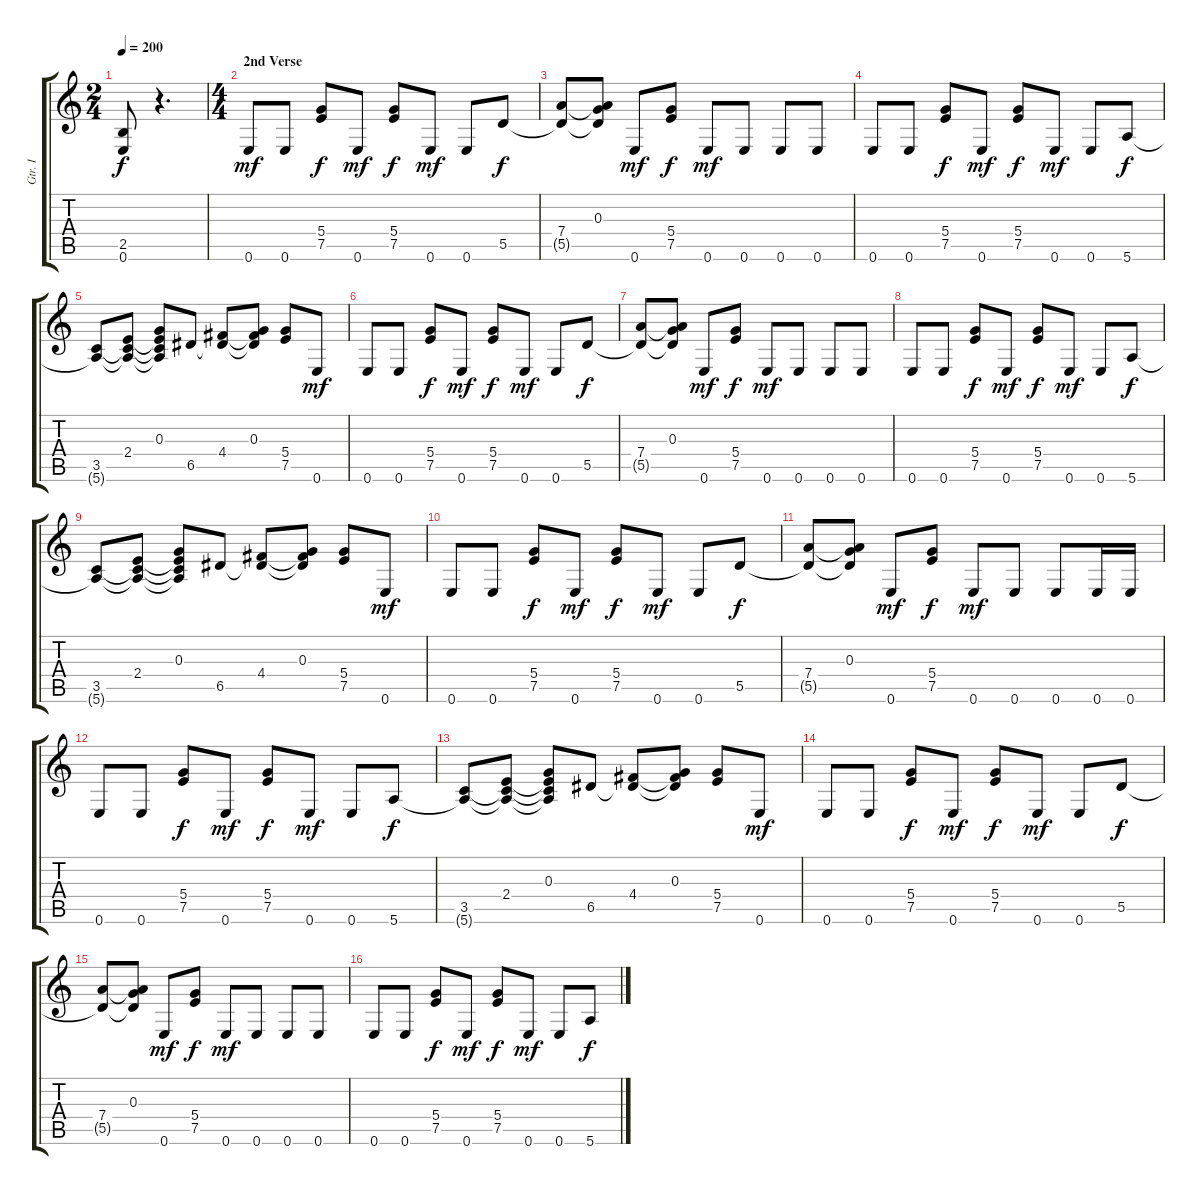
\track ("Gtr. I" "Gtr. I") {instrument overdrivenguitar}
\staff {score tabs}
\tuning (E4 B3 G3 D3 A2 E2) {hide}
\ts (2 4)
\tempo 200
\clef g2
\ks c
(2.5 0.6).8{dy f} r.4{d} |
\ts (4 4)
\section ("" "2nd Verse")
0.6.8{dy mf} 0.6.8 (5.4 7.5).8{dy f} 0.6.8{dy mf} (5.4 7.5).8{dy f} 0.6.8{dy mf} 0.6.8 5.5.8{dy f} |
(7.4 5.5{t}).8 (0.3 7.4{t} 5.5{t}).8 0.6.8{dy mf} (5.4 7.5).8{dy f} 0.6.8{dy mf} 0.6.8 0.6.8 0.6.8 |
0.6.8 0.6.8 (5.4 7.5).8{dy f} 0.6.8{dy mf} (5.4 7.5).8{dy f} 0.6.8{dy mf} 0.6.8 5.6.8{dy f} |
(3.5 5.6{t}).8 (2.4 3.5{t} 5.6{t}).8 (0.3 2.4{t} 3.5{t} 5.6{t}).8 6.5.8 (4.4 6.5{t}).8 (0.3 4.4{t} 6.5{t}).8 (5.4 7.5).8 0.6.8{dy mf} |
0.6.8 0.6.8 (5.4 7.5).8{dy f} 0.6.8{dy mf} (5.4 7.5).8{dy f} 0.6.8{dy mf} 0.6.8 5.5.8{dy f} |
(7.4 5.5{t}).8 (0.3 7.4{t} 5.5{t}).8 0.6.8{dy mf} (5.4 7.5).8{dy f} 0.6.8{dy mf} 0.6.8 0.6.8 0.6.8 |
0.6.8 0.6.8 (5.4 7.5).8{dy f} 0.6.8{dy mf} (5.4 7.5).8{dy f} 0.6.8{dy mf} 0.6.8 5.6.8{dy f} |
(3.5 5.6{t}).8 (2.4 3.5{t} 5.6{t}).8 (0.3 2.4{t} 3.5{t} 5.6{t}).8 6.5.8 (4.4 6.5{t}).8 (0.3 4.4{t} 6.5{t}).8 (5.4 7.5).8 0.6.8{dy mf} |
0.6.8 0.6.8 (5.4 7.5).8{dy f} 0.6.8{dy mf} (5.4 7.5).8{dy f} 0.6.8{dy mf} 0.6.8 5.5.8{dy f} |
(7.4 5.5{t}).8 (0.3 7.4{t} 5.5{t}).8 0.6.8{dy mf} (5.4 7.5).8{dy f} 0.6.8{dy mf} 0.6.8 0.6.8 0.6.16 0.6.16 |
0.6.8 0.6.8 (5.4 7.5).8{dy f} 0.6.8{dy mf} (5.4 7.5).8{dy f} 0.6.8{dy mf} 0.6.8 5.6.8{dy f} |
(3.5 5.6{t}).8 (2.4 3.5{t} 5.6{t}).8 (0.3 2.4{t} 3.5{t} 5.6{t}).8 6.5.8 (4.4 6.5{t}).8 (0.3 4.4{t} 6.5{t}).8 (5.4 7.5).8 0.6.8{dy mf} |
0.6.8 0.6.8 (5.4 7.5).8{dy f} 0.6.8{dy mf} (5.4 7.5).8{dy f} 0.6.8{dy mf} 0.6.8 5.5.8{dy f} |
(7.4 5.5{t}).8 (0.3 7.4{t} 5.5{t}).8 0.6.8{dy mf} (5.4 7.5).8{dy f} 0.6.8{dy mf} 0.6.8 0.6.8 0.6.8 |
0.6.8 0.6.8 (5.4 7.5).8{dy f} 0.6.8{dy mf} (5.4 7.5).8{dy f} 0.6.8{dy mf} 0.6.8 5.6.8{dy f}
